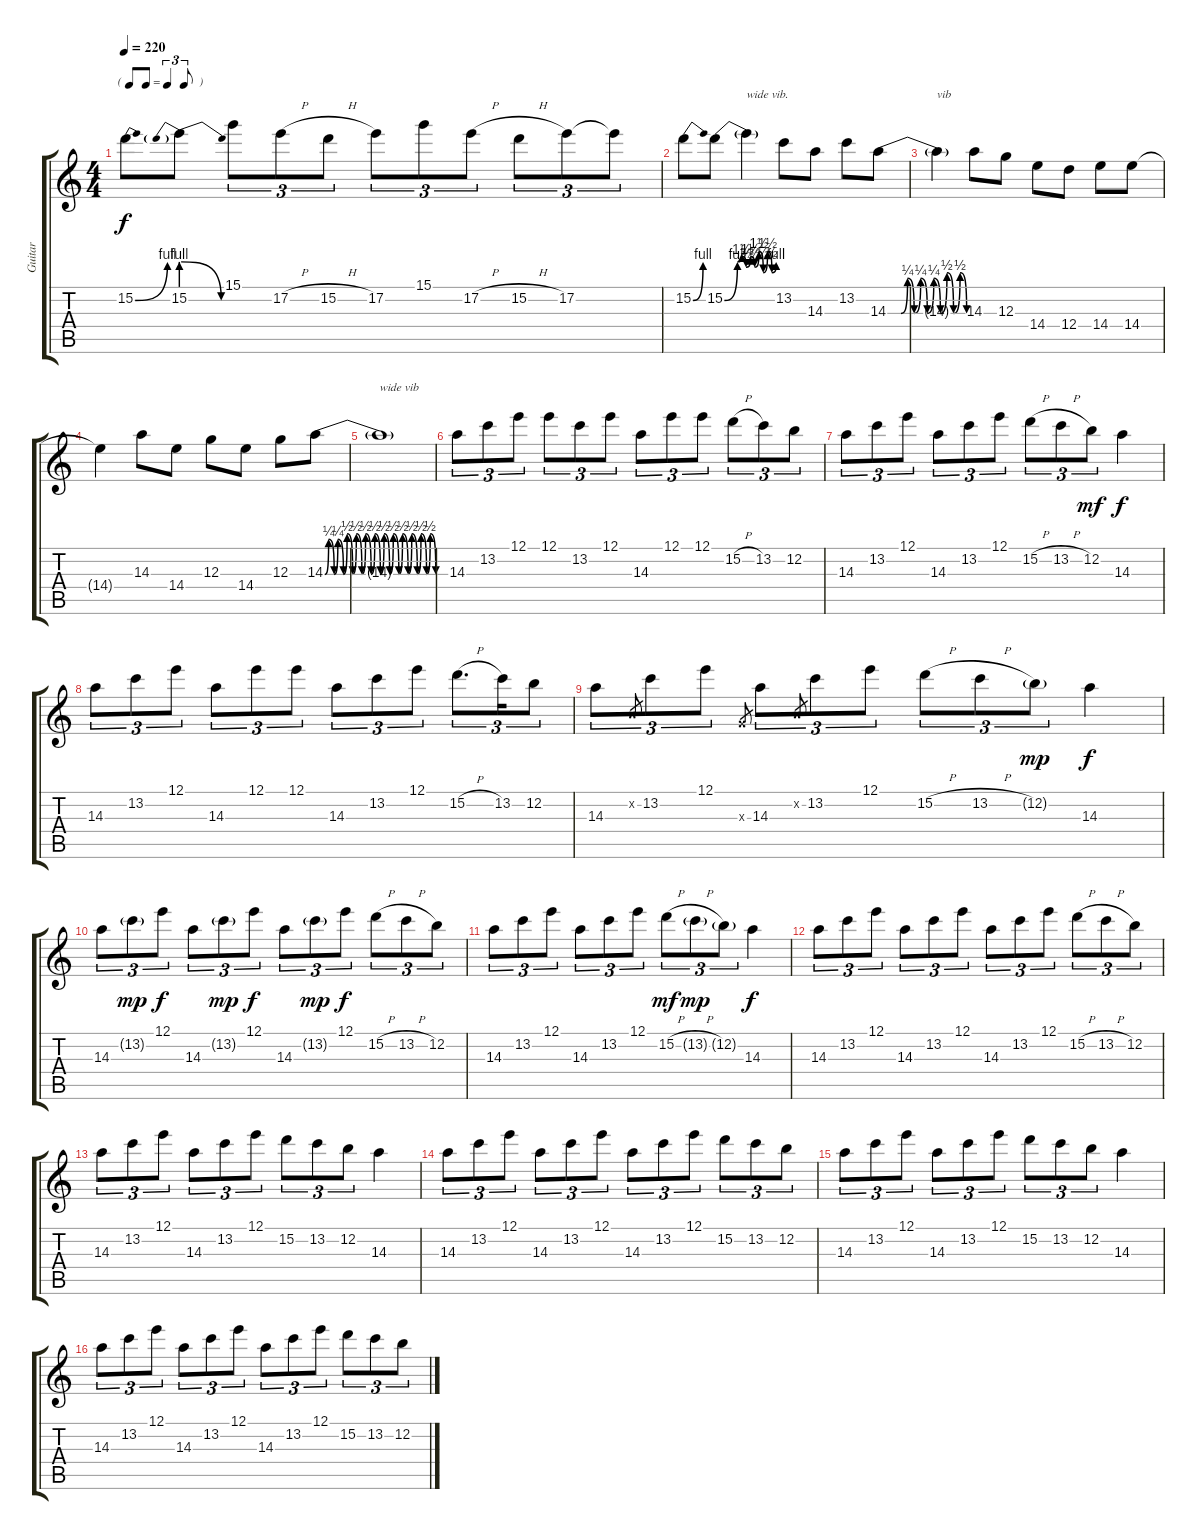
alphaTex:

\track ("Guitar" "Guitar") {instrument overdrivenguitar}
\staff {score tabs}
\tuning (E4 B3 G3 D3 A2 E2) {hide}
\ts (4 4)
\tf triplet8th
\tempo 220
\clef g2
\ks c
15.2{be (bend 0 0 60 4)}.8{dy f} 15.2{be (prebendrelease 0 4 60 0)}.8 15.1.8{tu (3 2)} 17.2{h}.8{tu (3 2)} 15.2{h}.8{tu (3 2)} 17.2.8{tu (3 2)} 15.1.8{tu (3 2)} 17.2{h}.8{tu (3 2)} 15.2{h}.8{tu (3 2)} 17.2.8{tu (3 2)} 17.2{t}.8{tu (3 2)} |
15.2{be (bend 0 0 60 4)}.8 15.2{be (custom 0 0 15 4 20 5 25 3 30 5 35 3 40 6 45 2 50 6 55 2 60 4)}.8 15.2{t}.4{txt "wide vib."} 13.2.8 14.3.8 13.2.8 14.3{be (custom 0 0 10 0 15 1 20 0 25 1 30 0 35 1 40 0 45 2 50 0 55 2 60 0)}.8 |
14.3{t}.4{txt "vib"} 14.3.8 12.3.8 14.4.8 12.4.8 14.4.8 14.4.8 |
14.4{t}.4 14.3.8 14.4.8 12.3.8 14.4.8 12.3.8 14.3{be (custom 0 0 2 1 5 0 7 1 10 0 12 2 15 0 17 2 20 0 22 2 25 0 27 2 30 0 32 2 35 0 37 2 40 0 42 2 45 0 47 2 50 0 52 2 55 0 57 2 60 0)}.8 |
14.3{t}.1{txt "wide vib"} |
14.3.8{tu (3 2)} 13.2.8{tu (3 2)} 12.1.8{tu (3 2)} 12.1.8{tu (3 2)} 13.2.8{tu (3 2)} 12.1.8{tu (3 2)} 14.3.8{tu (3 2)} 12.1.8{tu (3 2)} 12.1.8{tu (3 2)} 15.2{h}.8{tu (3 2)} 13.2.8{tu (3 2)} 12.2.8{tu (3 2)} |
14.3.8{tu (3 2)} 13.2.8{tu (3 2)} 12.1.8{tu (3 2)} 14.3.8{tu (3 2)} 13.2.8{tu (3 2)} 12.1.8{tu (3 2)} 15.2{h}.8{tu (3 2)} 13.2{h}.8{tu (3 2)} 12.2.8{tu (3 2) dy mf} 14.3.4{dy f} |
14.3.8{tu (3 2)} 13.2.8{tu (3 2)} 12.1.8{tu (3 2)} 14.3.8{tu (3 2)} 12.1.8{tu (3 2)} 12.1.8{tu (3 2)} 14.3.8{tu (3 2)} 13.2.8{tu (3 2)} 12.1.8{tu (3 2)} 15.2{h}.8{d tu (3 2)} 13.2.16{tu (3 2)} 12.2.8{tu (3 2)} |
14.3.8{tu (3 2)} 0.2{x}.8{gr} 13.2.8{tu (3 2)} 12.1.8{tu (3 2)} 0.3{x}.8{gr} 14.3.8{tu (3 2)} 0.2{x}.8{gr} 13.2.8{tu (3 2)} 12.1.8{tu (3 2)} 15.2{h}.8{tu (3 2)} 13.2{h}.8{tu (3 2)} 12.2{g}.8{tu (3 2) dy mp} 14.3.4{dy f} |
14.3.8{tu (3 2)} 13.2{g}.8{tu (3 2) dy mp} 12.1.8{tu (3 2) dy f} 14.3.8{tu (3 2)} 13.2{g}.8{tu (3 2) dy mp} 12.1.8{tu (3 2) dy f} 14.3.8{tu (3 2)} 13.2{g}.8{tu (3 2) dy mp} 12.1.8{tu (3 2) dy f} 15.2{h}.8{tu (3 2)} 13.2{h}.8{tu (3 2)} 12.2.8{tu (3 2)} |
14.3.8{tu (3 2)} 13.2.8{tu (3 2)} 12.1.8{tu (3 2)} 14.3.8{tu (3 2)} 13.2.8{tu (3 2)} 12.1.8{tu (3 2)} 15.2{h}.8{tu (3 2) dy mf} 13.2{h g}.8{tu (3 2) dy mp} 12.2{g}.8{tu (3 2)} 14.3.4{dy f} |
14.3.8{tu (3 2)} 13.2.8{tu (3 2)} 12.1.8{tu (3 2)} 14.3.8{tu (3 2)} 13.2.8{tu (3 2)} 12.1.8{tu (3 2)} 14.3.8{tu (3 2)} 13.2.8{tu (3 2)} 12.1.8{tu (3 2)} 15.2{h}.8{tu (3 2)} 13.2{h}.8{tu (3 2)} 12.2.8{tu (3 2)} |
14.3.8{tu (3 2)} 13.2.8{tu (3 2)} 12.1.8{tu (3 2)} 14.3.8{tu (3 2)} 13.2.8{tu (3 2)} 12.1.8{tu (3 2)} 15.2.8{tu (3 2)} 13.2.8{tu (3 2)} 12.2.8{tu (3 2)} 14.3.4 |
14.3.8{tu (3 2)} 13.2.8{tu (3 2)} 12.1.8{tu (3 2)} 14.3.8{tu (3 2)} 13.2.8{tu (3 2)} 12.1.8{tu (3 2)} 14.3.8{tu (3 2)} 13.2.8{tu (3 2)} 12.1.8{tu (3 2)} 15.2.8{tu (3 2)} 13.2.8{tu (3 2)} 12.2.8{tu (3 2)} |
14.3.8{tu (3 2)} 13.2.8{tu (3 2)} 12.1.8{tu (3 2)} 14.3.8{tu (3 2)} 13.2.8{tu (3 2)} 12.1.8{tu (3 2)} 15.2.8{tu (3 2)} 13.2.8{tu (3 2)} 12.2.8{tu (3 2)} 14.3.4 |
14.3.8{tu (3 2)} 13.2.8{tu (3 2)} 12.1.8{tu (3 2)} 14.3.8{tu (3 2)} 13.2.8{tu (3 2)} 12.1.8{tu (3 2)} 14.3.8{tu (3 2)} 13.2.8{tu (3 2)} 12.1.8{tu (3 2)} 15.2.8{tu (3 2)} 13.2.8{tu (3 2)} 12.2.8{tu (3 2)}
